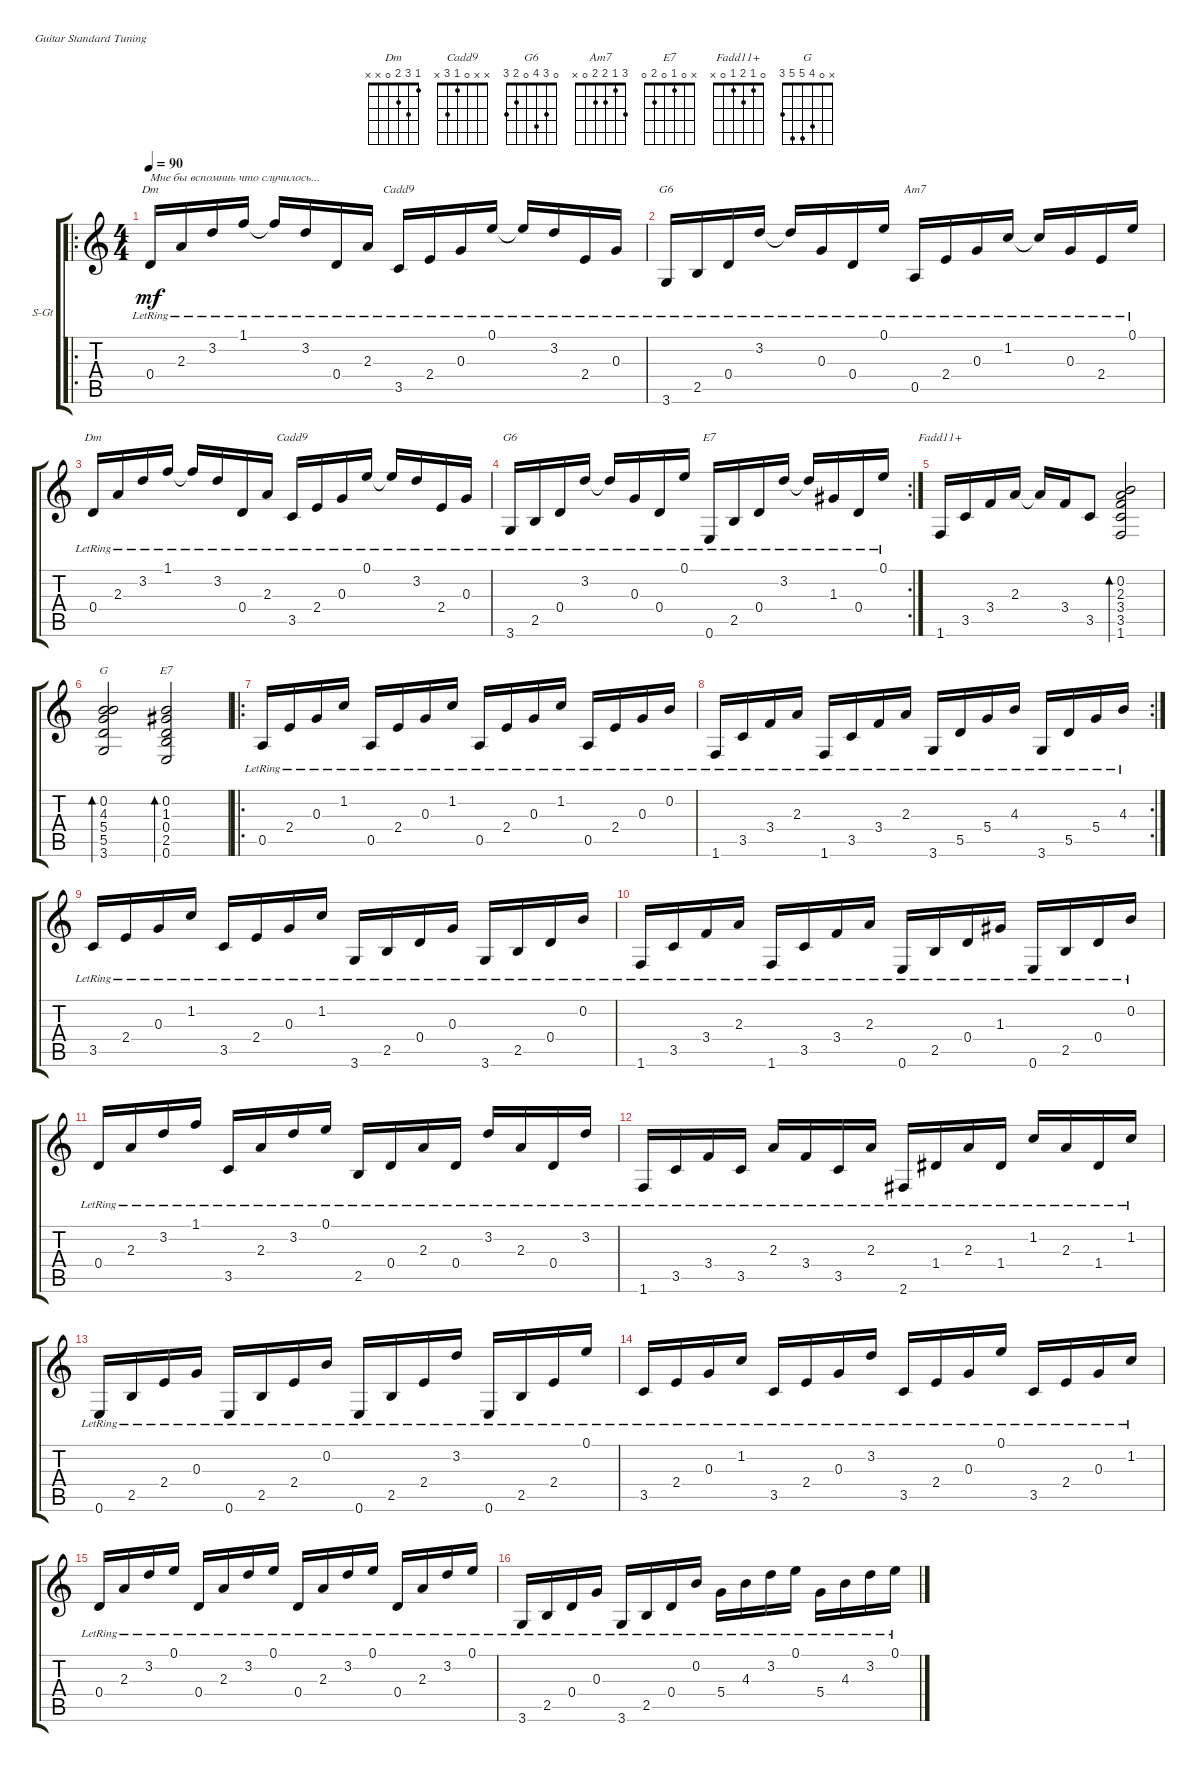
\defaultSystemsLayout 4
\bracketExtendMode groupsimilarinstruments
\firstSystemTrackNameOrientation horizontal
\otherSystemsTrackNameOrientation horizontal
\track ("Steel Guitar" "S-Gt") {instrument acousticguitarsteel}
\staff {score tabs}
\tuning (E4 B3 G3 D3 A2 E2)
\chord ("Dm" 1 3 2 0 x x)
\chord ("Cadd9" 0 3 0 2 3 x)
\chord ("G6" 0 3 4 0 2 3)
\chord ("Am7" 3 1 2 2 0 x)
\chord ("Cadd9" x x 0 1 3 x)
\chord ("E7" 4 3 4 2 x x)
\chord ("Fadd11+" 0 1 2 1 0 x)
\chord ("G" x 0 4 5 5 3)
\chord ("E7" x 0 1 0 2 0)
\ro
\ts (4 4)
\tempo 90
\clef g2
\ks c
0.4{lr}.16{ch "Dm" txt "Мне бы вспомниь что случилось..." dy mf} 2.3{lr}.16 3.2{lr}.16 1.1{lr}.16 1.1{lr t}.16 3.2{lr}.16 0.4{lr}.16 2.3{lr}.16 3.5{lr}.16{ch "Cadd9"} 2.4{lr}.16 0.3{lr}.16 0.1{lr}.16 0.1{lr t}.16 3.2{lr}.16 2.4{lr}.16 0.3{lr}.16 |
3.6{lr}.16{ch "G6"} 2.5{lr}.16 0.4{lr}.16 3.2{lr}.16 3.2{lr t}.16 0.3{lr}.16 0.4{lr}.16 0.1{lr}.16 0.5{lr}.16{ch "Am7"} 2.4{lr}.16 0.3{lr}.16 1.2{lr}.16 1.2{lr t}.16 0.3{lr}.16 2.4{lr}.16 0.1{lr}.16 |
\scale
0.504121 0.4{lr}.16{ch "Dm"} 2.3{lr}.16 3.2{lr}.16 1.1{lr}.16 1.1{lr t}.16 3.2{lr}.16 0.4{lr}.16 2.3{lr}.16 3.5{lr}.16{ch "Cadd9"} 2.4{lr}.16 0.3{lr}.16 0.1{lr}.16 0.1{lr t}.16 3.2{lr}.16 2.4{lr}.16 0.3{lr}.16 |
\rc 2
\scale
0.49605 3.6{lr}.16{ch "G6"} 2.5{lr}.16 0.4{lr}.16 3.2{lr}.16 3.2{lr t}.16 0.3{lr}.16 0.4{lr}.16 0.1{lr}.16 0.6{lr}.16{ch "E7"} 2.5{lr}.16 0.4{lr}.16 3.2{lr}.16 3.2{lr t}.16 1.3{lr}.16 0.4{lr}.16 0.1{lr}.16 |
1.6.16{ch "Fadd11+"} 3.5.16 3.4.16 2.3.16 2.3{t}.16 3.4.16 3.5.8 (1.6 3.5 3.4 2.3 0.2).2{bd 473} |
(3.6 5.5 5.4 4.3 0.2).2{bd 467 ch "G"} (0.6 2.5 0.4 1.3 0.2).2{bd 470 ch "E7"} |
\ro
0.5{lr}.16 2.4{lr}.16 0.3{lr}.16 1.2{lr}.16 0.5{lr}.16 2.4{lr}.16 0.3{lr}.16 1.2{lr}.16 0.5{lr}.16 2.4{lr}.16 0.3{lr}.16 1.2{lr}.16 0.5{lr}.16 2.4{lr}.16 0.3{lr}.16 0.2{lr}.16 |
\rc 2
1.6{lr}.16 3.5{lr}.16 3.4{lr}.16 2.3{lr}.16 1.6{lr}.16 3.5{lr}.16 3.4{lr}.16 2.3{lr}.16 3.6{lr}.16 5.5{lr}.16 5.4{lr}.16 4.3{lr}.16 3.6{lr}.16 5.5{lr}.16 5.4{lr}.16 4.3{lr}.16 |
3.5{lr}.16 2.4{lr}.16 0.3{lr}.16 1.2{lr}.16 3.5{lr}.16 2.4{lr}.16 0.3{lr}.16 1.2{lr}.16 3.6{lr}.16 2.5{lr}.16 0.4{lr}.16 0.3{lr}.16 3.6{lr}.16 2.5{lr}.16 0.4{lr}.16 0.2{lr}.16 |
1.6{lr}.16 3.5{lr}.16 3.4{lr}.16 2.3{lr}.16 1.6{lr}.16 3.5{lr}.16 3.4{lr}.16 2.3{lr}.16 0.6{lr}.16 2.5{lr}.16 0.4{lr}.16 1.3{lr}.16 0.6{lr}.16 2.5{lr}.16 0.4{lr}.16 0.2{lr}.16 |
0.4{lr}.16 2.3{lr}.16 3.2{lr}.16 1.1{lr}.16 3.5{lr}.16 2.3{lr}.16 3.2{lr}.16 0.1{lr}.16 2.5{lr}.16 0.4{lr}.16 2.3{lr}.16 0.4{lr}.16 3.2{lr}.16 2.3{lr}.16 0.4{lr}.16 3.2{lr}.16 |
1.6{lr}.16 3.5{lr}.16 3.4{lr}.16 3.5{lr}.16 2.3{lr}.16 3.4{lr}.16 3.5{lr}.16 2.3{lr}.16 2.6{lr}.16 1.4{lr}.16 2.3{lr}.16 1.4{lr}.16 1.2{lr}.16 2.3{lr}.16 1.4{lr}.16 1.2{lr}.16 |
0.6{lr}.16 2.5{lr}.16 2.4{lr}.16 0.3{lr}.16 0.6{lr}.16 2.5{lr}.16 2.4{lr}.16 0.2{lr}.16 0.6{lr}.16 2.5{lr}.16 2.4{lr}.16 3.2{lr}.16 0.6{lr}.16 2.5{lr}.16 2.4{lr}.16 0.1{lr}.16 |
3.5{lr}.16 2.4{lr}.16 0.3{lr}.16 1.2{lr}.16 3.5{lr}.16 2.4{lr}.16 0.3{lr}.16 3.2{lr}.16 3.5{lr}.16 2.4{lr}.16 0.3{lr}.16 0.1{lr}.16 3.5{lr}.16 2.4{lr}.16 0.3{lr}.16 1.2{lr}.16 |
\scale
0.502299 0.4{lr}.16 2.3{lr}.16 3.2{lr}.16 0.1{lr}.16 0.4{lr}.16 2.3{lr}.16 3.2{lr}.16 0.1{lr}.16 0.4{lr}.16 2.3{lr}.16 3.2{lr}.16 0.1{lr}.16 0.4{lr}.16 2.3{lr}.16 3.2{lr}.16 0.1{lr}.16 |
\scale
0.497683 3.6{lr}.16 2.5{lr}.16 0.4{lr}.16 0.3{lr}.16 3.6{lr}.16 2.5{lr}.16 0.4{lr}.16 0.2{lr}.16 5.4{lr}.16 4.3{lr}.16 3.2{lr}.16 0.1{lr}.16 5.4{lr}.16 4.3{lr}.16 3.2{lr}.16 0.1{lr}.16
